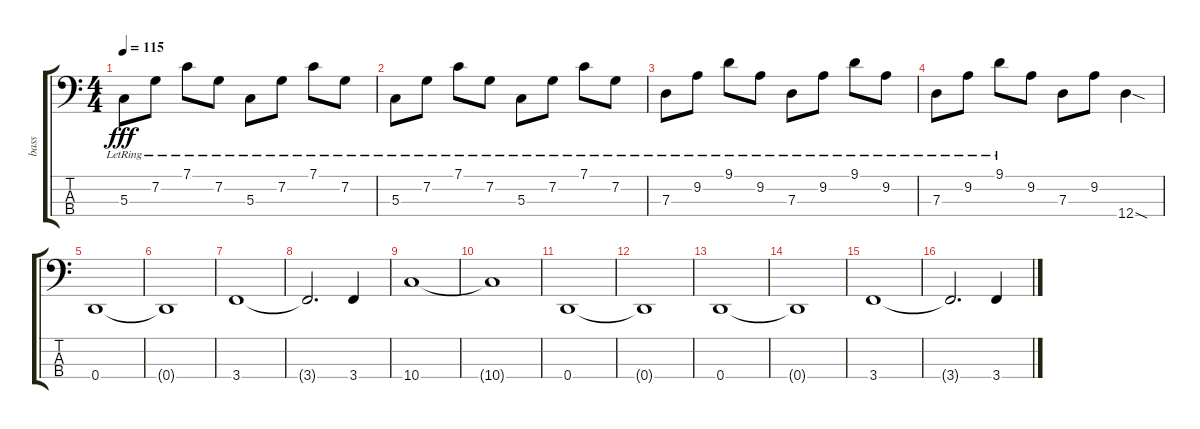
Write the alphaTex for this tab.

\track ("bass" "bass") {instrument electricbassfinger}
\staff {score tabs}
\tuning (F2 C2 G1 D1) {hide}
\ts (4 4)
\tempo 115
\clef f4
\ks c
5.3{lr}.8{dy fff} 7.2{lr}.8 7.1{lr}.8 7.2{lr}.8 5.3{lr}.8 7.2{lr}.8 7.1{lr}.8 7.2{lr}.8 |
5.3{lr}.8 7.2{lr}.8 7.1{lr}.8 7.2{lr}.8 5.3{lr}.8 7.2{lr}.8 7.1{lr}.8 7.2{lr}.8 |
7.3{lr}.8 9.2{lr}.8 9.1{lr}.8 9.2{lr}.8 7.3{lr}.8 9.2{lr}.8 9.1{lr}.8 9.2{lr}.8 |
7.3{lr}.8 9.2{lr}.8 9.1{lr}.8 9.2.8 7.3.8 9.2.8 12.4{sod}.4 |
0.4.1 |
0.4{t}.1 |
3.4.1 |
3.4{t}.2{d} 3.4.4 |
10.4.1 |
10.4{t}.1 |
0.4.1 |
0.4{t}.1 |
0.4.1 |
0.4{t}.1 |
3.4.1 |
3.4{t}.2{d} 3.4.4
